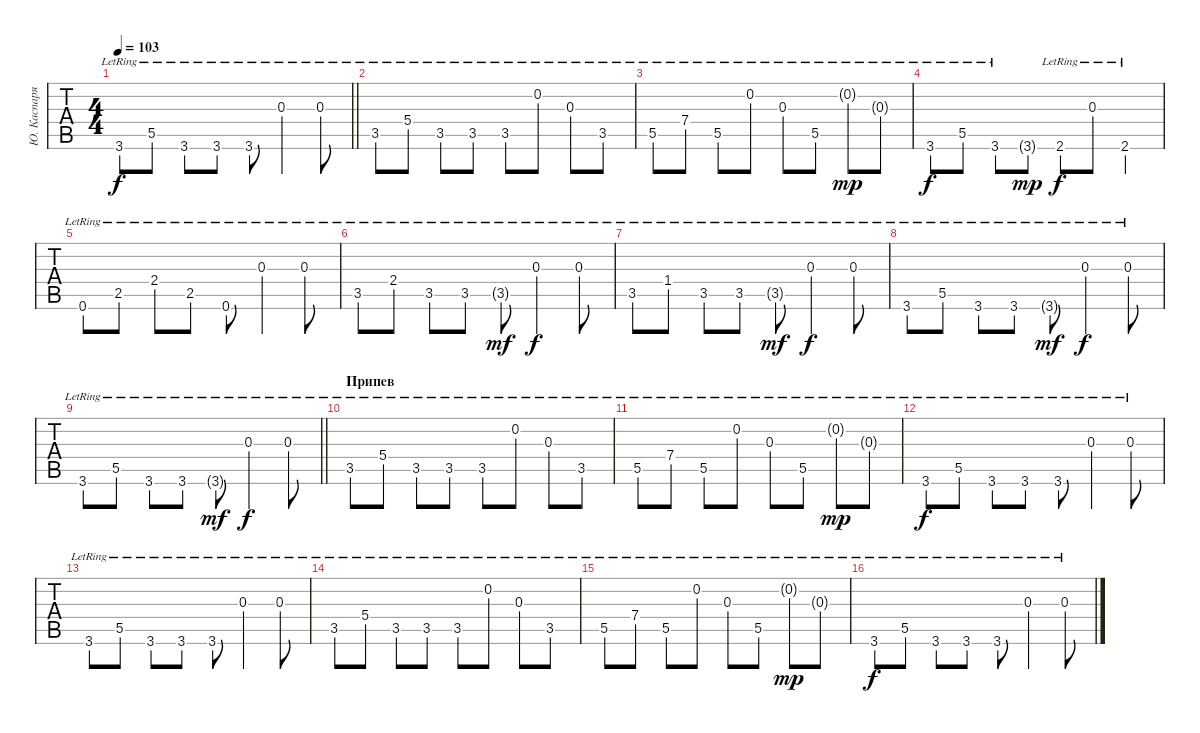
\track ("Ю. Каспарян" "Ю. Каспаря") {instrument electricguitarclean}
\staff {tabs}
\tuning (E4 B3 G3 D3 A2 E2) {hide}
\ts (4 4)
\tempo 103
\clef g2
\barLineRight lightlight
\ks c
3.6{lr}.8{dy f} 5.5{lr}.8 3.6{lr}.8 3.6{lr}.8 3.6{lr}.8 0.3{lr}.4 0.3{lr}.8 |
3.5{lr}.8 5.4{lr}.8 3.5{lr}.8 3.5{lr}.8 3.5{lr}.8 0.2{lr}.8 0.3{lr}.8 3.5{lr}.8 |
5.5{lr}.8 7.4{lr}.8 5.5{lr}.8 0.2{lr}.8 0.3{lr}.8 5.5{lr}.8 0.2{g lr}.8{dy mp} 0.3{g lr}.8 |
3.6{lr}.8{dy f} 5.5{lr}.8 3.6{lr}.8 3.6{g}.8{dy mp} 2.6{lr}.8{dy f} 0.3{lr}.8 2.6{lr}.4 |
0.6{lr}.8 2.5{lr}.8 2.4{lr}.8 2.5{lr}.8 0.6{lr}.8 0.3{lr}.4 0.3{lr}.8 |
3.5{lr}.8 2.4{lr}.8 3.5{lr}.8 3.5{lr}.8 3.5{g lr}.8{dy mf} 0.3{lr}.4{dy f} 0.3{lr}.8 |
3.5{lr}.8 1.4{lr}.8 3.5{lr}.8 3.5{lr}.8 3.5{g lr}.8{dy mf} 0.3{lr}.4{dy f} 0.3{lr}.8 |
3.6{lr}.8 5.5{lr}.8 3.6{lr}.8 3.6{lr}.8 3.6{g lr}.8{dy mf} 0.3{lr}.4{dy f} 0.3{lr}.8 |
\barLineRight lightlight
3.6{lr}.8 5.5{lr}.8 3.6{lr}.8 3.6{lr}.8 3.6{g lr}.8{dy mf} 0.3{lr}.4{dy f} 0.3{lr}.8 |
\section ("" "Припев")
3.5{lr}.8 5.4{lr}.8 3.5{lr}.8 3.5{lr}.8 3.5{lr}.8 0.2{lr}.8 0.3{lr}.8 3.5{lr}.8 |
5.5{lr}.8 7.4{lr}.8 5.5{lr}.8 0.2{lr}.8 0.3{lr}.8 5.5{lr}.8 0.2{g lr}.8{dy mp} 0.3{g lr}.8 |
3.6{lr}.8{dy f} 5.5{lr}.8 3.6{lr}.8 3.6{lr}.8 3.6{lr}.8 0.3{lr}.4 0.3{lr}.8 |
3.6{lr}.8 5.5{lr}.8 3.6{lr}.8 3.6{lr}.8 3.6{lr}.8 0.3{lr}.4 0.3{lr}.8 |
3.5{lr}.8 5.4{lr}.8 3.5{lr}.8 3.5{lr}.8 3.5{lr}.8 0.2{lr}.8 0.3{lr}.8 3.5{lr}.8 |
5.5{lr}.8 7.4{lr}.8 5.5{lr}.8 0.2{lr}.8 0.3{lr}.8 5.5{lr}.8 0.2{g lr}.8{dy mp} 0.3{g lr}.8 |
3.6{lr}.8{dy f} 5.5{lr}.8 3.6{lr}.8 3.6{lr}.8 3.6{lr}.8 0.3{lr}.4 0.3{lr}.8
